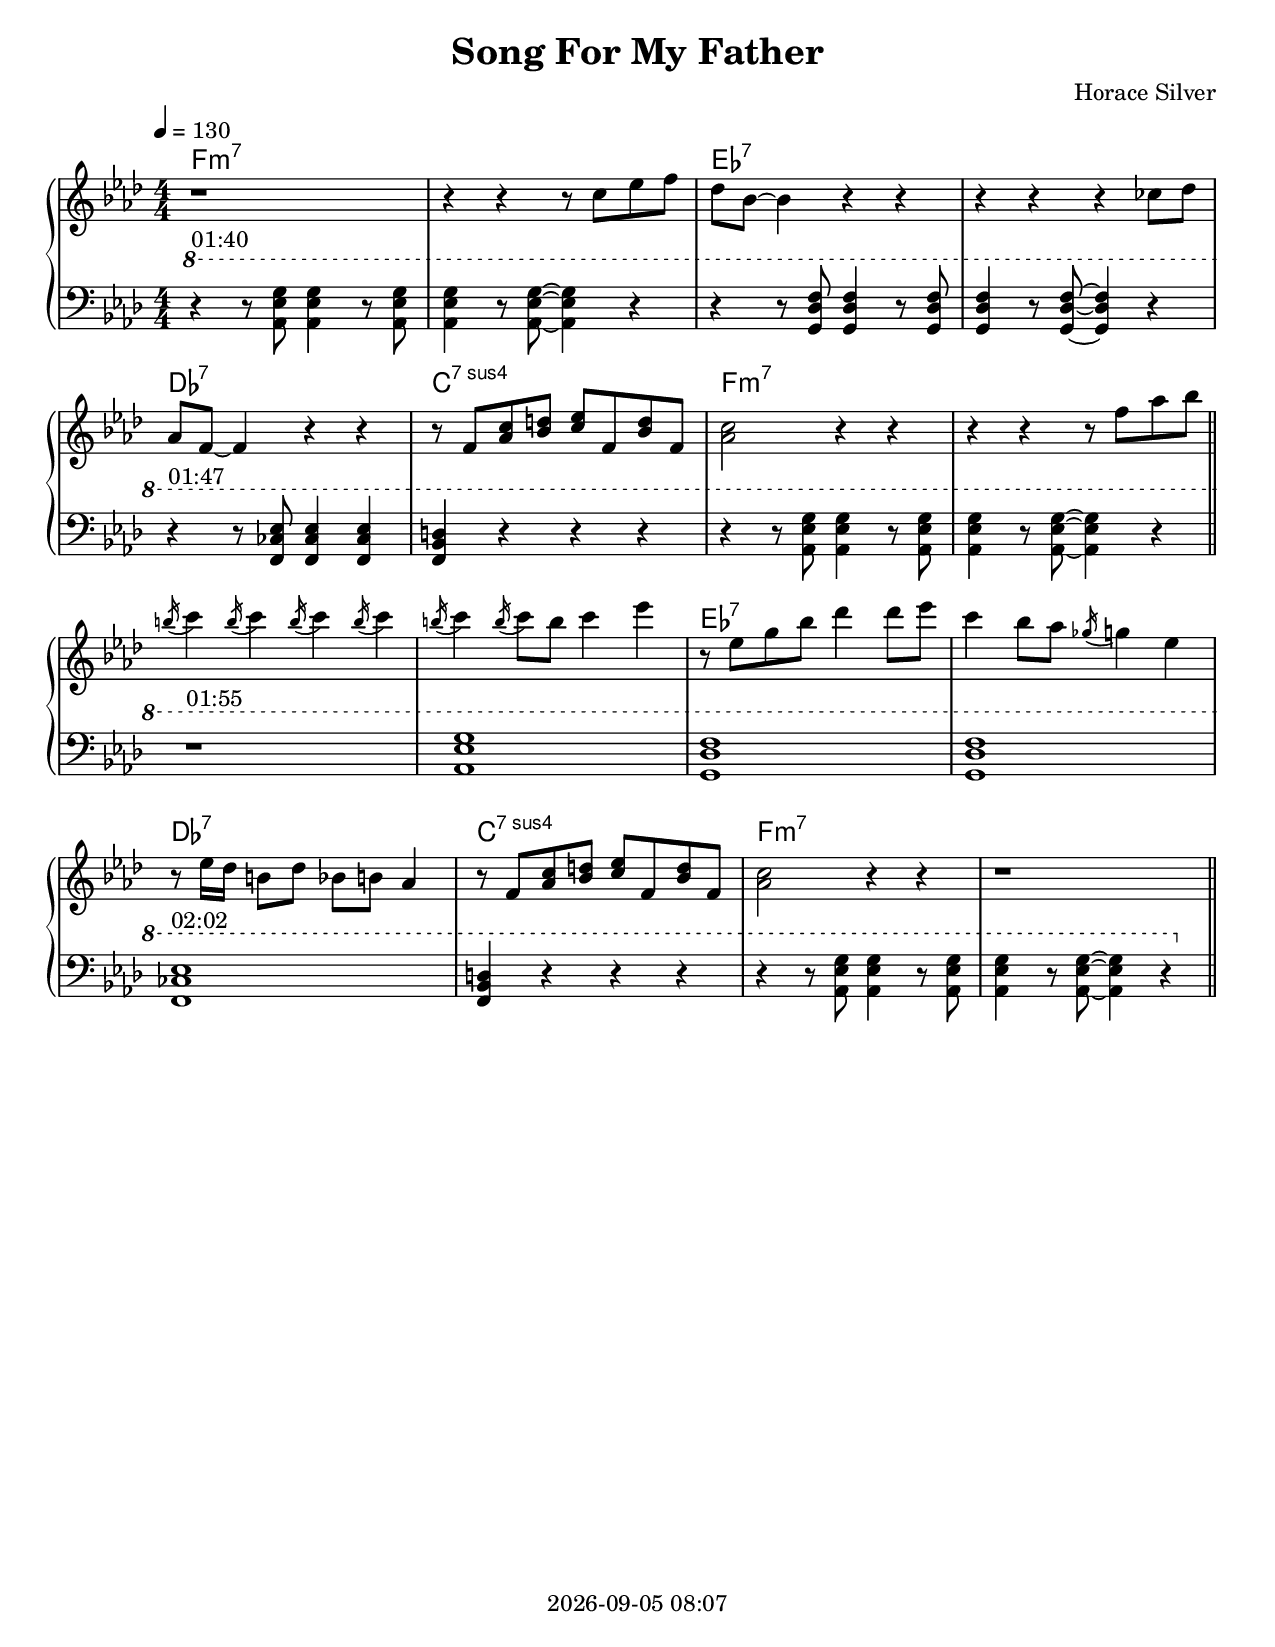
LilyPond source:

\version "2.22.2"

\include "settings.ily"

\header {
  title = "Song For My Father"
  composer = "Horace Silver"
}

changes = \chordmode {
  \set Staff.midiInstrument = "electric piano 1"
  \set Staff.midiMaximumVolume = #0.2

  \tempo 4 = 130

  \set chordChanges = ##t

  % 01:40
  f1:m7 |
  f1:m7 |
  ef1:7 |
  ef1:7 |
  \break

  % 01:47
  df1:7 |
  c1:7sus4 |
  f1:m7 |
  f1:m7 |
  \bar "||"
  \break

  % 01:55
  % See “Known issues and warnings” in “Special rhythmic concerns”
  % ↳ https://lilypond.org/doc/v2.22/Documentation/notation/special-rhythmic-concerns
  % › Grace note synchronization can also lead to surprises. Staff notation,
  % › such as key signatures, bar lines, etc., are also synchronized. Take care
  % › when you mix staves with grace notes and staves without. …
  % › This can be remedied by inserting grace skips of the corresponding
  % › durations in the other staves.
  \grace s16 f1:m7 |
  f1:m7 |
  ef1:7 |
  ef1:7 |
  \break

  % 02:02
  df1:7 |
  c1:7sus4 |
  f1:m7 |
  f1:m7 |
  \bar "||"
  \break
}

upper = \relative c' {
  \set Staff.midiInstrument = "acoustic grand"

  \numericTimeSignature

  \clef treble
  \key f \minor
  \time 4/4

  % 01:40
  r1 |
  r4 r4 r8 c'8 ef8 f8 |
  df8 bf8~ bf4 r4 r4 |
  r4 r4 r4 cf8 df8 |

  % 01:47
  af8 f8~ f4 r4 r4 |
  r8 f8 <af c>8 <bf d>8 <c ef>8 f,8 <bf d>8 f8 |
  <af c>2 r4 r4 |
  r4 r4 r8 f'8 af8 bf8 |

  % 01:55
  \acciaccatura b16 c4 \acciaccatura b16 c4 \acciaccatura b16 c4 \acciaccatura b16 c4 |
  \acciaccatura b16 c4 \acciaccatura b16 c8 b8 c4 ef4 |
  r8 ef,8 g8 bf8 df4 df8 ef8 |
  c4 bf8 af8 \acciaccatura gf16 g4 ef4 |

  % 02:02
  r8 ef16 df16 b8 df8 bf8 b8 af4 |
  r8 f8 <af c>8 <bf d>8 <c ef>8 f,8 <bf d>8 f8 |
  <af c>2 r4 r4 |
  r1 |
}

lower = \relative c' {
  \set Staff.midiInstrument = "acoustic grand"

  \numericTimeSignature

  \clef bass
  \key f \minor
  \time 4/4

  \ottava #1

  % 01:40
  r4^\markup { 01:40 } r8 <af ef' g>8 q4 r8 q8 |
  q4 r8 q8~ q4 r4 |
  r4 r8 <g df' f>8 q4 r8 q8 |
  q4 r8 q8~ q4 r4 |

  % 01:47
  r4^\markup { 01:47 } r8 <f cf' ef>8 q4 q4 |
  <f bf d>4 r4 r4 r4 |
  r4 r8 <af ef' g>8 q4 r8 q8 |
  q4 r8 q8~ q4 r4 |

  % 01:55
  r1^\markup { 01:55 } |
  <af ef' g>1 |
  <g df' f>1 |
  <g df' f>1 |

  % 02:02
  <f cf' ef>1^\markup { 02:02 } |
  <f bf d>4 r4 r4 r4 |
  r4 r8 <af ef' g>8 q4 r8 q8 |
  q4 r8 q8~ q4 r4 |
}

\book {
  \score {
    <<
      \new ChordNames \changes
      \new PianoStaff <<
        \new Staff \upper
        \new Staff \lower
      >>
    >>
    \layout {}
    \midi {}
  }
}
